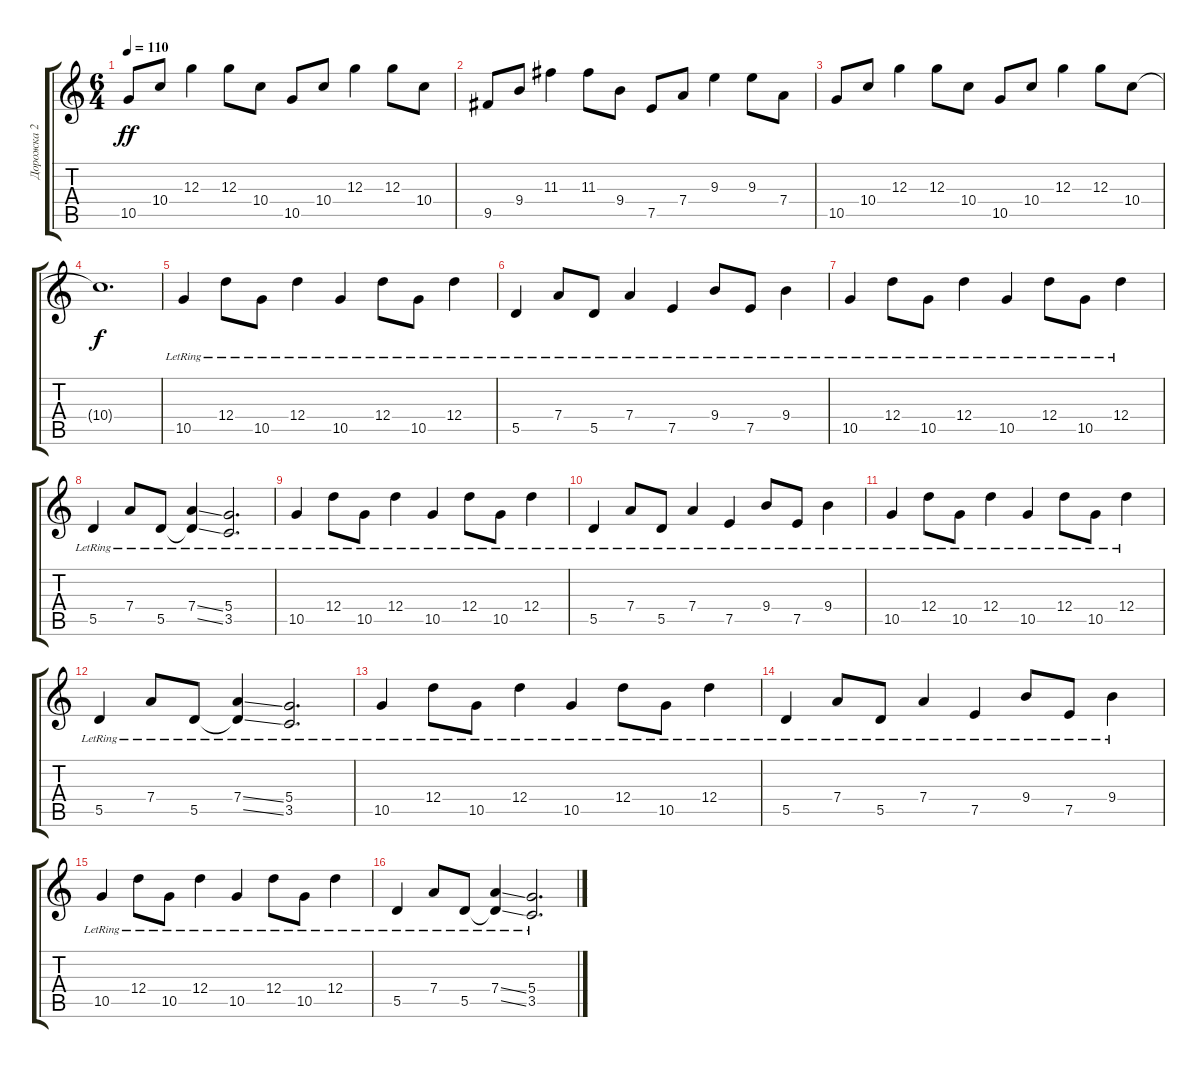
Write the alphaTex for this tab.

\track ("Дорожка 2" "Дорожка 2") {mute instrument acousticguitarsteel}
\staff {score tabs}
\tuning (E4 B3 G3 D3 A2 E2) {hide}
\ts (6 4)
\tempo 110
\clef g2
\ks c
10.5.8{dy ff} 10.4.8 12.3.4 12.3.8 10.4.8 10.5.8 10.4.8 12.3.4 12.3.8 10.4.8 |
9.5.8 9.4.8 11.3.4 11.3.8 9.4.8 7.5.8 7.4.8 9.3.4 9.3.8 7.4.8 |
10.5.8 10.4.8 12.3.4 12.3.8 10.4.8 10.5.8 10.4.8 12.3.4 12.3.8 10.4.8 |
10.4{t}.1{d dy f} |
10.5{lr}.4{instrument acousticguitarsteel} 12.4{lr}.8 10.5{lr}.8 12.4{lr}.4 10.5{lr}.4 12.4{lr}.8 10.5{lr}.8 12.4{lr}.4 |
5.5{lr}.4 7.4{lr}.8 5.5{lr}.8 7.4{lr}.4 7.5{lr}.4 9.4{lr}.8 7.5{lr}.8 9.4{lr}.4 |
10.5{lr}.4 12.4{lr}.8 10.5{lr}.8 12.4{lr}.4 10.5{lr}.4 12.4{lr}.8 10.5{lr}.8 12.4{lr}.4 |
5.5{lr}.4 7.4{lr}.8 5.5{lr}.8 (7.4{ss lr} 5.5{ss t}).4 (5.4{lr} 3.5{lr}).2{d} |
10.5{lr}.4{instrument acousticguitarsteel} 12.4{lr}.8 10.5{lr}.8 12.4{lr}.4 10.5{lr}.4 12.4{lr}.8 10.5{lr}.8 12.4{lr}.4 |
5.5{lr}.4 7.4{lr}.8 5.5{lr}.8 7.4{lr}.4 7.5{lr}.4 9.4{lr}.8 7.5{lr}.8 9.4{lr}.4 |
10.5{lr}.4 12.4{lr}.8 10.5{lr}.8 12.4{lr}.4 10.5{lr}.4 12.4{lr}.8 10.5{lr}.8 12.4{lr}.4 |
5.5{lr}.4 7.4{lr}.8 5.5{lr}.8 (7.4{ss lr} 5.5{ss t}).4 (5.4{lr} 3.5{lr}).2{d} |
10.5{lr}.4{instrument acousticguitarsteel} 12.4{lr}.8 10.5{lr}.8 12.4{lr}.4 10.5{lr}.4 12.4{lr}.8 10.5{lr}.8 12.4{lr}.4 |
5.5{lr}.4 7.4{lr}.8 5.5{lr}.8 7.4{lr}.4 7.5{lr}.4 9.4{lr}.8 7.5{lr}.8 9.4{lr}.4 |
10.5{lr}.4 12.4{lr}.8 10.5{lr}.8 12.4{lr}.4 10.5{lr}.4 12.4{lr}.8 10.5{lr}.8 12.4{lr}.4 |
5.5{lr}.4 7.4{lr}.8 5.5{lr}.8 (7.4{ss lr} 5.5{ss t}).4 (5.4{lr} 3.5{lr}).2{d}
